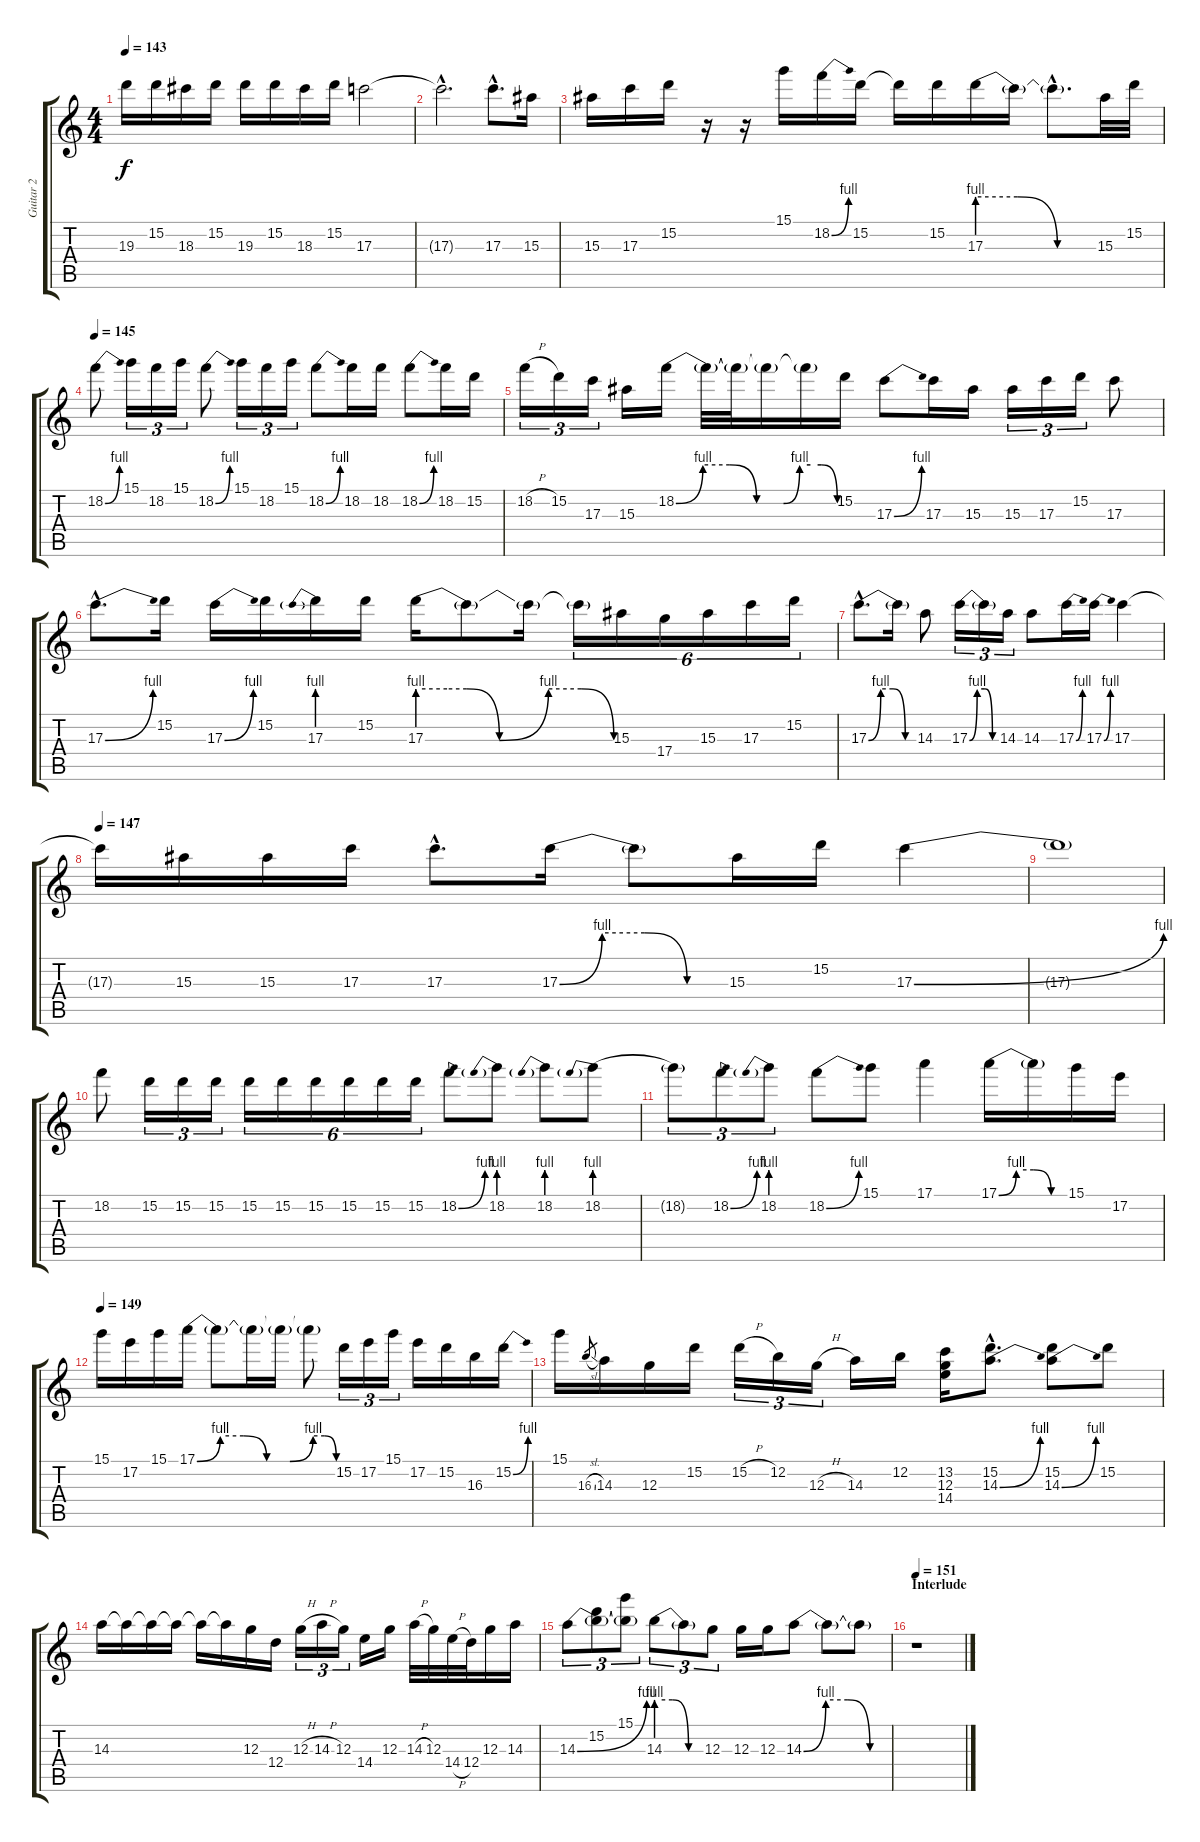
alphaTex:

\track ("Guitar 2" "Guitar 2") {instrument electricguitarclean}
\staff {score tabs}
\tuning (E4 B3 G3 D3 A2 E2) {hide}
\ts (4 4)
\tempo 143
\clef g2
\ks c
19.3.16{dy f} 15.2.16 18.3.16 15.2.16 19.3.16 15.2.16 18.3.16 15.2.16 17.3.2 |
17.3{hac t}.2{d} 17.3{hac}.8{d} 15.3.16 |
15.3.16 17.3.16 15.2.16 r.16 r.16 15.1.16 18.2{be (bend 0 0 60 4)}.16 15.2.16 15.2{t}.16 15.2.16 17.3{be (custom 0 4 20 4 40 0 60 0)}.16 17.3{t}.16 17.3{hac t}.8{d} 15.3.32 15.2.32 |
\tempo 145
18.2{be (bend 0 0 60 4)}.8 15.1.16{tu (3 2)} 18.2.16{tu (3 2)} 15.1.16{tu (3 2)} 18.2{be (bend 0 0 60 4)}.8 15.1.16{tu (3 2)} 18.2.16{tu (3 2)} 15.1.16{tu (3 2)} 18.2{be (bend 0 0 60 4)}.8 18.2.16 18.2.16 18.2{be (bend 0 0 60 4)}.8 18.2.16 15.2.16 |
18.2{h}.16{tu (3 2)} 15.2.16{tu (3 2)} 17.3.16{tu (3 2)} 15.3.16 18.2{be (custom 0 0 10 4 20 4 30 0 40 0 46 4 50 4 54 4 60 0)}.16 18.2{t}.32 18.2{t}.32 18.2{t}.16 18.2{t}.16 15.2.16 17.3{be (bend 0 0 60 4)}.8 17.3.16 15.3.16 15.3.16{tu (3 2)} 17.3.16{tu (3 2)} 15.2.16{tu (3 2)} 17.3.8 |
17.3{be (bend 0 0 60 4) hac}.8{d} 15.2.16 17.3{be (bend 0 0 60 4)}.16 15.2.16 17.3{be (prebend 0 4 60 4)}.16 15.2.16 17.3{be (custom 0 4 9 4 15 4 25 0 40 4 50 4 60 0)}.16 17.3{t}.8 17.3{t}.16 17.3{t}.16{tu (6 4)} 15.3.16{tu (6 4)} 17.4.16{tu (6 4)} 15.3.16{tu (6 4)} 17.3.16{tu (6 4)} 15.2.16{tu (6 4)} |
17.3{be (custom 0 0 15 4 30 4 45 0 60 0) hac}.8{d} 17.3{t}.16 14.3.8 17.3{be (custom 0 0 15 4 30 4 45 0 60 0)}.16{tu (3 2)} 17.3{t}.16{tu (3 2)} 14.3.16{tu (3 2)} 14.3.8 17.3{be (bend 0 0 60 4)}.16 17.3{be (bend 0 0 60 4)}.16 17.3.4 |
\tempo 147
17.3{t}.16 15.3.16 15.3.16 17.3.16 17.3{hac}.8{d} 17.3{be (custom 0 0 15 4 30 4 45 0 60 0)}.16 17.3{t}.8 15.3.16 15.2.16 17.3{be (bend 0 0 60 4)}.4 |
17.3{t}.1 |
18.2.8 15.2.16{tu (3 2)} 15.2.16{tu (3 2)} 15.2.16{tu (3 2)} 15.2.16{tu (6 4)} 15.2.16{tu (6 4)} 15.2.16{tu (6 4)} 15.2.16{tu (6 4)} 15.2.16{tu (6 4)} 15.2.16{tu (6 4)} 18.2{be (bend 0 0 60 4)}.8 18.2{be (prebend 0 4 60 4)}.8 18.2{be (prebend 0 4 60 4)}.8 18.2{be (prebend 0 4 60 4)}.8 |
18.2{t}.8{tu (3 2)} 18.2{be (bend 0 0 60 4)}.8{tu (3 2)} 18.2{be (prebend 0 4 60 4)}.8{tu (3 2)} 18.2{be (bend 0 0 60 4)}.8 15.1.8 17.1.4 17.1{be (custom 0 0 15 4 30 4 45 0 60 0)}.16 17.1{t}.16 15.1.16 17.2.16 |
\tempo 149
15.1.16 17.2.16 15.1.16 17.1{be (custom 0 0 10 4 20 4 30 0 40 0 50 4 55 4 60 0)}.16 17.1{t}.8 17.1{t}.16 17.1{t}.16 17.1{t}.8 15.2.16{tu (3 2)} 17.2.16{tu (3 2)} 15.1.16{tu (3 2)} 17.2.16 15.2.16 16.3.16 15.2{be (bend 0 0 60 4)}.16 |
15.1.16 16.3{sl}.8{gr} 14.3.16 12.3.16 15.2.16 15.2{h}.16{tu (3 2)} 12.2.16{tu (3 2)} 12.3{h}.16{tu (3 2)} 14.3.16 12.2.16 (13.2 12.3 14.4).16 (15.2{hac} 14.3{be (bend 0 0 60 4) hac}).8{d} (15.2 14.3{be (bend 0 0 60 4)}).8 15.2.8 |
14.3.16 14.3{t}.16 14.3{t}.16 14.3{t}.16 14.3{t}.16 14.3{t}.16 12.3.16 12.4.16 12.3{h}.16{tu (3 2)} 14.3{h}.16{tu (3 2)} 12.3.16{tu (3 2)} 14.4.16 12.3.16 14.3{h}.32 12.3.32 14.4{h}.32 12.4.32 12.3.16 14.3.16 |
14.3{be (bend 0 0 60 4)}.8{tu (3 2)} (15.2 14.3{t}).8{tu (3 2)} (15.1 14.3{t}).8{tu (3 2)} 14.3{be (custom 0 4 20 4 40 0 60 0)}.8{tu (3 2)} 14.3{t}.8{tu (3 2)} 12.3.8{tu (3 2)} 12.3.16 12.3.16 14.3{be (custom 0 0 15 4 30 4 45 0 60 0)}.8 14.3{t}.8 14.3{t}.8 |
\section ("" "Interlude")
\tempo 151
r.1
